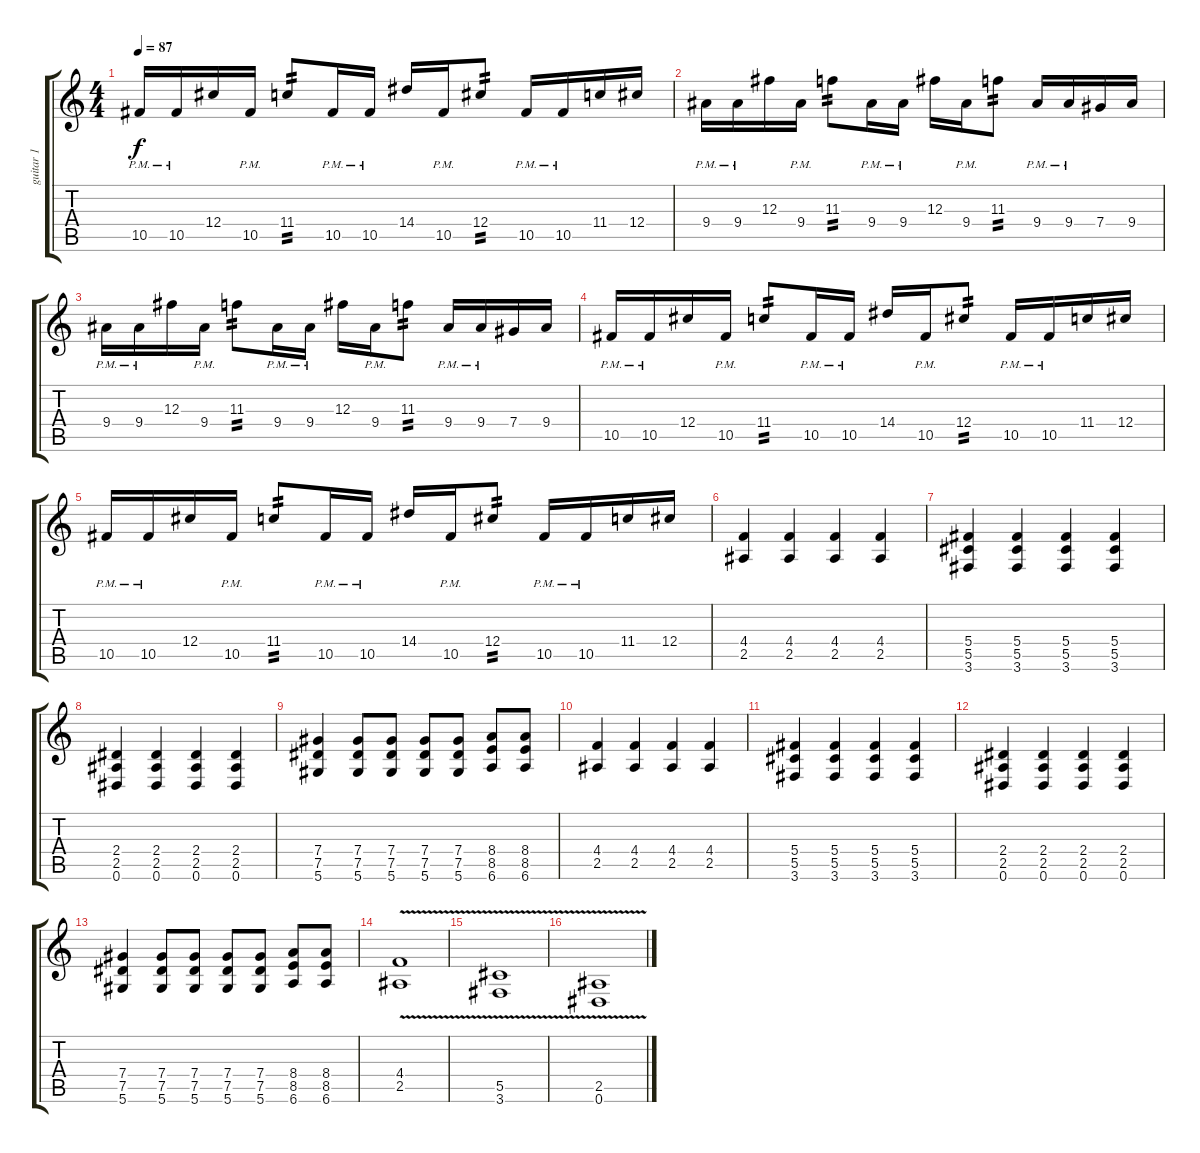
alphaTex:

\track ("guitar 1" "guitar 1") {instrument distortionguitar}
\staff {score tabs}
\tuning (Eb4 Bb3 Gb3 Db3 Ab2 Eb2) {hide}
\ts (4 4)
\tempo 87
\clef g2
\ks c
10.5{pm}.16{dy f} 10.5{pm}.16 12.4.16 10.5{pm}.16 11.4.8{tp 2} 10.5{pm}.16 10.5{pm}.16 14.4.16 10.5{pm}.16 12.4.8{tp 2} 10.5{pm}.16 10.5{pm}.16 11.4.16 12.4.16 |
9.4{pm}.16 9.4{pm}.16 12.3.16 9.4{pm}.16 11.3.8{tp 2} 9.4{pm}.16 9.4{pm}.16 12.3.16 9.4{pm}.16 11.3.8{tp 2} 9.4{pm}.16 9.4{pm}.16 7.4.16 9.4.16 |
9.4{pm}.16 9.4{pm}.16 12.3.16 9.4{pm}.16 11.3.8{tp 2} 9.4{pm}.16 9.4{pm}.16 12.3.16 9.4{pm}.16 11.3.8{tp 2} 9.4{pm}.16 9.4{pm}.16 7.4.16 9.4.16 |
10.5{pm}.16 10.5{pm}.16 12.4.16 10.5{pm}.16 11.4.8{tp 2} 10.5{pm}.16 10.5{pm}.16 14.4.16 10.5{pm}.16 12.4.8{tp 2} 10.5{pm}.16 10.5{pm}.16 11.4.16 12.4.16 |
10.5{pm}.16 10.5{pm}.16 12.4.16 10.5{pm}.16 11.4.8{tp 2} 10.5{pm}.16 10.5{pm}.16 14.4.16 10.5{pm}.16 12.4.8{tp 2} 10.5{pm}.16 10.5{pm}.16 11.4.16 12.4.16 |
(4.4 2.5).4 (4.4 2.5).4 (4.4 2.5).4 (4.4 2.5).4 |
(5.4 5.5 3.6).4 (5.4 5.5 3.6).4 (5.4 5.5 3.6).4 (5.4 5.5 3.6).4 |
(2.4 2.5 0.6).4 (2.4 2.5 0.6).4 (2.4 2.5 0.6).4 (2.4 2.5 0.6).4 |
(7.4 7.5 5.6).4 (7.4 7.5 5.6).8 (7.4 7.5 5.6).8 (7.4 7.5 5.6).8 (7.4 7.5 5.6).8 (8.4 8.5 6.6).8 (8.4 8.5 6.6).8 |
(4.4 2.5).4 (4.4 2.5).4 (4.4 2.5).4 (4.4 2.5).4 |
(5.4 5.5 3.6).4 (5.4 5.5 3.6).4 (5.4 5.5 3.6).4 (5.4 5.5 3.6).4 |
(2.4 2.5 0.6).4 (2.4 2.5 0.6).4 (2.4 2.5 0.6).4 (2.4 2.5 0.6).4 |
(7.4 7.5 5.6).4 (7.4 7.5 5.6).8 (7.4 7.5 5.6).8 (7.4 7.5 5.6).8 (7.4 7.5 5.6).8 (8.4 8.5 6.6).8 (8.4 8.5 6.6).8 |
(4.4{v} 2.5).1 |
(5.5{v} 3.6).1 |
(2.5{v} 0.6).1
